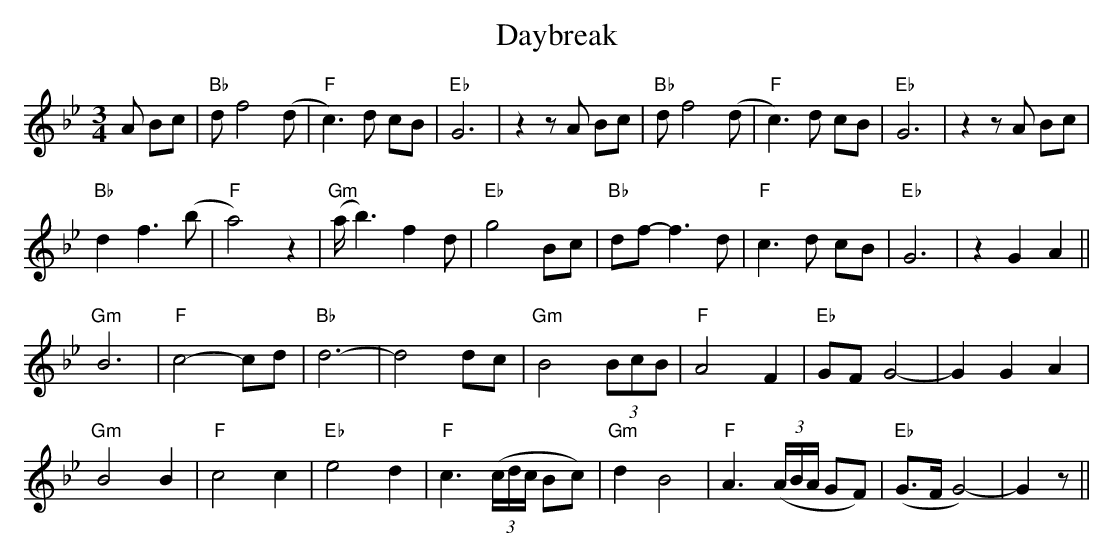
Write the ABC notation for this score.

X:1
T: Daybreak
M: 3/4
L: 1/8
K: Gmin
A Bc|"Bb"d f4(d|"F"c3)d cB|"Eb"G6|z2zA Bc|"Bb"d f4(d|"F"c3)d cB|"Eb"G6|z2zA Bc|
"Bb"d2f3 (b|"F"a4)z2|"Gm"(a/b3) f2d|"Eb"g4Bc|"Bb"df-f3d|"F"c3d cB|"Eb"G6|z2G2A2||
"Gm"B6|"F"c4-cd|"Bb"d6-|d4dc|"Gm"B4 (3BcB|"F"A4-F2|"Eb"GFG4|-G2G2A2|
"Gm"B4 B2|"F"c4c2|"Eb"e4d2|"F"c3((3c/d/c/ Bc)|"Gm"d2B4|"F"A3((3A/B/A/ GF)|"Eb"(G3/F/G4)|-G2z||
